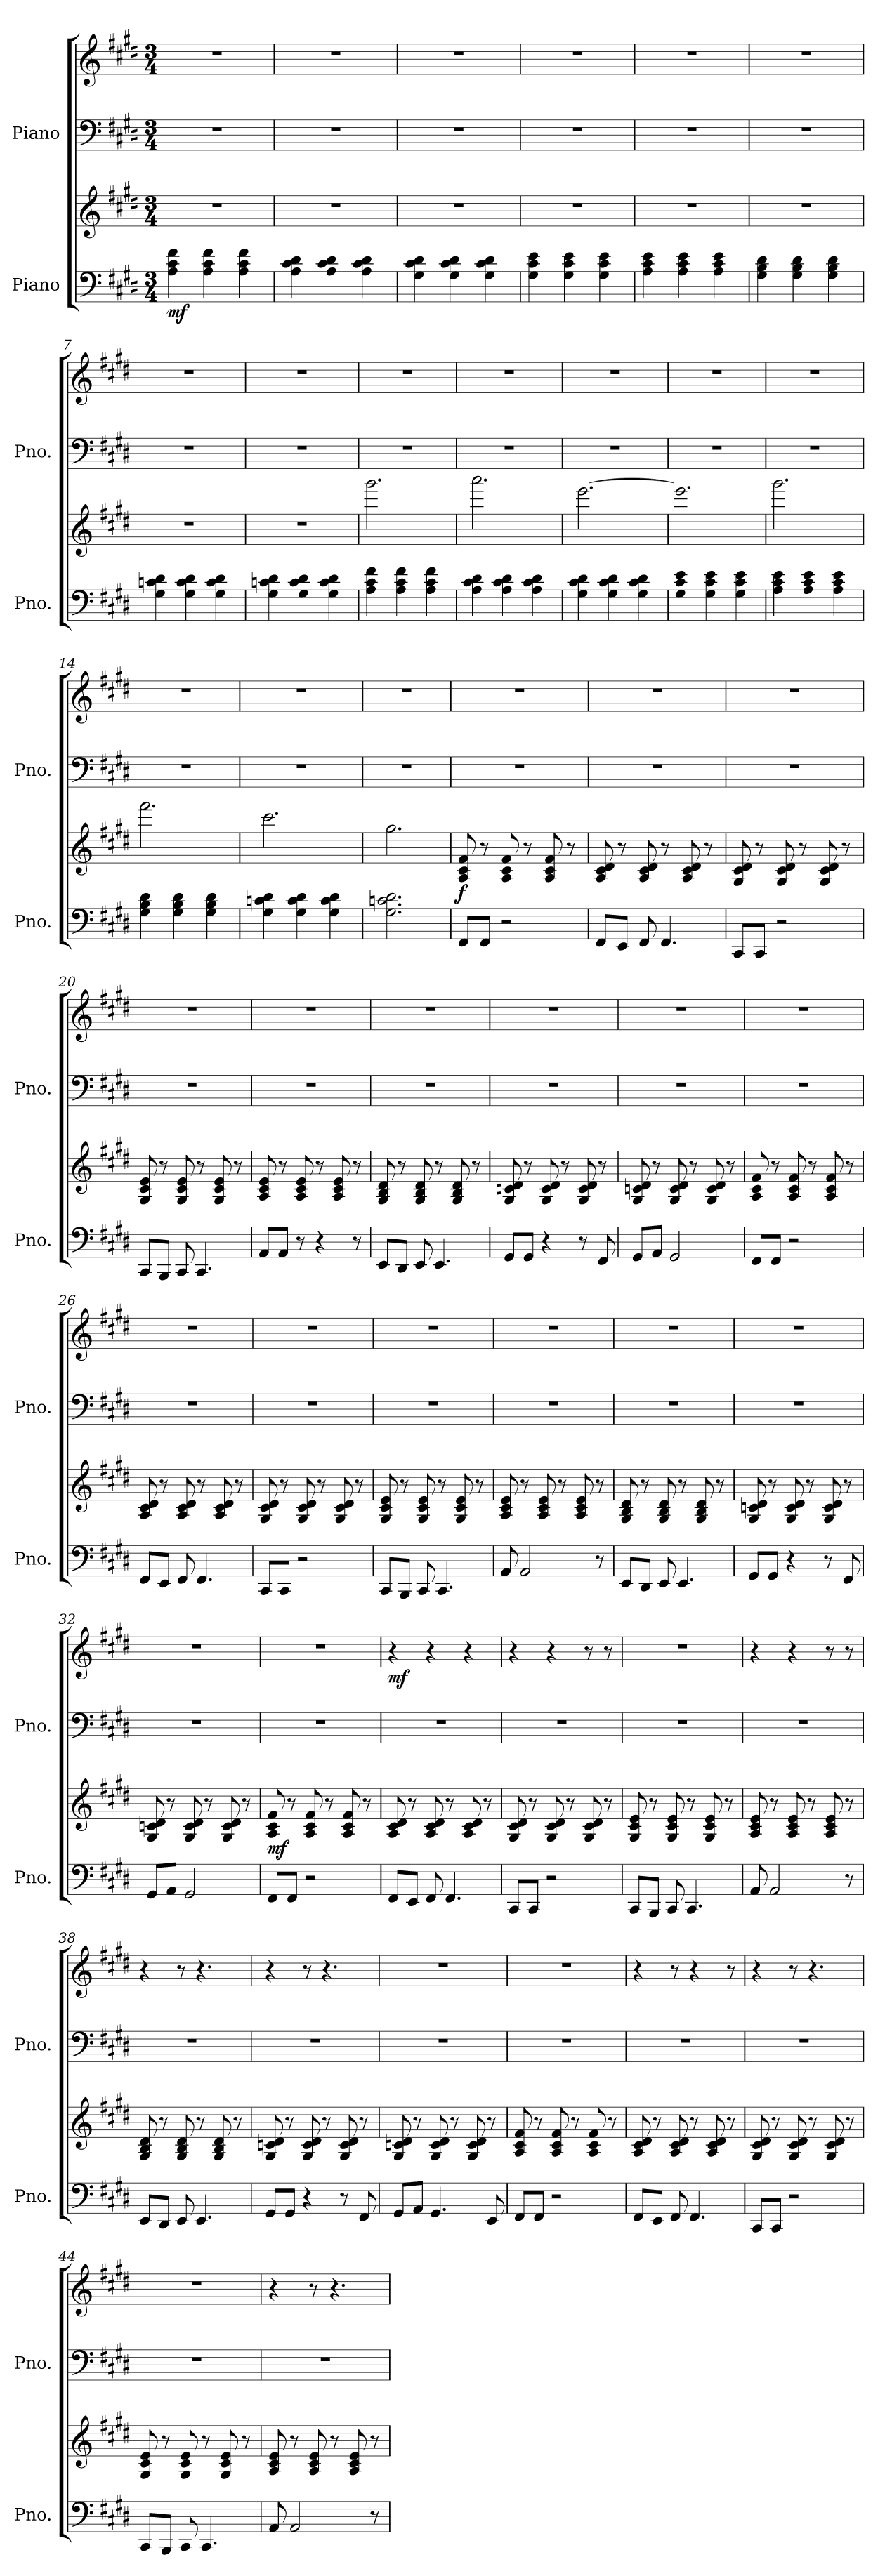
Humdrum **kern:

**kern	**kern	**dynam	**kern	**kern	**dynam
*part2	*part2	*part2	*part1	*part1	*part1
*staff4	*staff3	*staff3/4	*staff2	*staff1	*staff1/2
*I"Piano	*	*	*I"Piano	*	*
*I'Pno.	*	*	*I'Pno.	*	*
*clefF4	*clefG2	*	*clefF4	*clefG2	*
*k[f#c#g#d#]	*k[f#c#g#d#]	*	*k[f#c#g#d#]	*k[f#c#g#d#]	*
*M3/4	*M3/4	*	*M3/4	*M3/4	*
*MM150	*MM150	*	*MM150	*MM150	*
=1	=1	=1	=1	=1	=1
!	!	!LO:DY:b=2	!	!	!
4A\ 4c#\ 4f#\	2.r	mf	2.r	2.r	.
4A\ 4c#\ 4f#\	.	.	.	.	.
4A\ 4c#\ 4f#\	.	.	.	.	.
=2	=2	=2	=2	=2	=2
4A\ 4c#\ 4d#\	2.r	.	2.r	2.r	.
4A\ 4c#\ 4d#\	.	.	.	.	.
4A\ 4c#\ 4d#\	.	.	.	.	.
=3	=3	=3	=3	=3	=3
4G#\ 4c#\ 4d#\	2.r	.	2.r	2.r	.
4G#\ 4c#\ 4d#\	.	.	.	.	.
4G#\ 4c#\ 4d#\	.	.	.	.	.
=4	=4	=4	=4	=4	=4
4G#\ 4c#\ 4e\	2.r	.	2.r	2.r	.
4G#\ 4c#\ 4e\	.	.	.	.	.
4G#\ 4c#\ 4e\	.	.	.	.	.
=5	=5	=5	=5	=5	=5
4A\ 4c#\ 4e\	2.r	.	2.r	2.r	.
4A\ 4c#\ 4e\	.	.	.	.	.
4A\ 4c#\ 4e\	.	.	.	.	.
=6	=6	=6	=6	=6	=6
4G#\ 4B\ 4d#\	2.r	.	2.r	2.r	.
4G#\ 4B\ 4d#\	.	.	.	.	.
4G#\ 4B\ 4d#\	.	.	.	.	.
=7	=7	=7	=7	=7	=7
4G#\ 4cn\ 4d#\	2.r	.	2.r	2.r	.
4G#\ 4c\ 4d#\	.	.	.	.	.
4G#\ 4c\ 4d#\	.	.	.	.	.
!!LO:LB:g=z
=8	=8	=8	=8	=8	=8
4G#\ 4cn\ 4d#\	2.r	.	2.r	2.r	.
4G#\ 4c\ 4d#\	.	.	.	.	.
4G#\ 4c\ 4d#\	.	.	.	.	.
=9	=9	=9	=9	=9	=9
4A\ 4c#\ 4f#\	2.ggg#\	.	2.r	2.r	.
4A\ 4c#\ 4f#\	.	.	.	.	.
4A\ 4c#\ 4f#\	.	.	.	.	.
=10	=10	=10	=10	=10	=10
4A\ 4c#\ 4d#\	2.aaa\	.	2.r	2.r	.
4A\ 4c#\ 4d#\	.	.	.	.	.
4A\ 4c#\ 4d#\	.	.	.	.	.
=11	=11	=11	=11	=11	=11
4G#\ 4c#\ 4d#\	[2.eee\	.	2.r	2.r	.
4G#\ 4c#\ 4d#\	.	.	.	.	.
4G#\ 4c#\ 4d#\	.	.	.	.	.
=12	=12	=12	=12	=12	=12
4G#\ 4c#\ 4e\	2.eee\]	.	2.r	2.r	.
4G#\ 4c#\ 4e\	.	.	.	.	.
4G#\ 4c#\ 4e\	.	.	.	.	.
=13	=13	=13	=13	=13	=13
4A\ 4c#\ 4e\	2.ggg#\	.	2.r	2.r	.
4A\ 4c#\ 4e\	.	.	.	.	.
4A\ 4c#\ 4e\	.	.	.	.	.
=14	=14	=14	=14	=14	=14
4G#\ 4B\ 4d#\	2.fff#\	.	2.r	2.r	.
4G#\ 4B\ 4d#\	.	.	.	.	.
4G#\ 4B\ 4d#\	.	.	.	.	.
!!LO:LB:g=z
=15	=15	=15	=15	=15	=15
4G#\ 4cn\ 4d#\	2.ccc#\	.	2.r	2.r	.
4G#\ 4c\ 4d#\	.	.	.	.	.
4G#\ 4c\ 4d#\	.	.	.	.	.
=16	=16	=16	=16	=16	=16
2.G#\ 2.cn\ 2.d#\	2.gg#\	.	2.r	2.r	.
=17	=17	=17	=17	=17	=17
!	!	!LO:DY:b	!	!	!
8FF#/L	8A/ 8c#/ 8f#/	f	2.r	2.r	.
8FF#/J	8r	.	.	.	.
2r	8A/ 8c#/ 8f#/	.	.	.	.
.	8r	.	.	.	.
.	8A/ 8c#/ 8f#/	.	.	.	.
.	8r	.	.	.	.
=18	=18	=18	=18	=18	=18
8FF#/L	8A/ 8c#/ 8d#/	.	2.r	2.r	.
8EE/J	8r	.	.	.	.
8FF#/	8A/ 8c#/ 8d#/	.	.	.	.
4.FF#/	8r	.	.	.	.
.	8A/ 8c#/ 8d#/	.	.	.	.
.	8r	.	.	.	.
=19	=19	=19	=19	=19	=19
8CC#/L	8G#/ 8c#/ 8d#/	.	2.r	2.r	.
8CC#/J	8r	.	.	.	.
2r	8G#/ 8c#/ 8d#/	.	.	.	.
.	8r	.	.	.	.
.	8G#/ 8c#/ 8d#/	.	.	.	.
.	8r	.	.	.	.
!!LO:LB:g=z
=20	=20	=20	=20	=20	=20
8CC#/L	8G#/ 8c#/ 8e/	.	2.r	2.r	.
8BBB/J	8r	.	.	.	.
8CC#/	8G#/ 8c#/ 8e/	.	.	.	.
4.CC#/	8r	.	.	.	.
.	8G#/ 8c#/ 8e/	.	.	.	.
.	8r	.	.	.	.
=21	=21	=21	=21	=21	=21
8AA/L	8A/ 8c#/ 8e/	.	2.r	2.r	.
8AA/J	8r	.	.	.	.
8r	8A/ 8c#/ 8e/	.	.	.	.
4r	8r	.	.	.	.
.	8A/ 8c#/ 8e/	.	.	.	.
8r	8r	.	.	.	.
=22	=22	=22	=22	=22	=22
8EE/L	8G#/ 8B/ 8d#/	.	2.r	2.r	.
8DD#/J	8r	.	.	.	.
8EE/	8G#/ 8B/ 8d#/	.	.	.	.
4.EE/	8r	.	.	.	.
.	8G#/ 8B/ 8d#/	.	.	.	.
.	8r	.	.	.	.
=23	=23	=23	=23	=23	=23
8GG#/L	8G#/ 8cn/ 8d#/	.	2.r	2.r	.
8GG#/J	8r	.	.	.	.
4r	8G#/ 8c/ 8d#/	.	.	.	.
.	8r	.	.	.	.
8r	8G#/ 8c/ 8d#/	.	.	.	.
8FF#/	8r	.	.	.	.
!!LO:LB:g=z
=24	=24	=24	=24	=24	=24
8GG#/L	8G#/ 8cn/ 8d#/	.	2.r	2.r	.
8AA/J	8r	.	.	.	.
2GG#/	8G#/ 8c/ 8d#/	.	.	.	.
.	8r	.	.	.	.
.	8G#/ 8c/ 8d#/	.	.	.	.
.	8r	.	.	.	.
=25	=25	=25	=25	=25	=25
8FF#/L	8A/ 8c#/ 8f#/	.	2.r	2.r	.
8FF#/J	8r	.	.	.	.
2r	8A/ 8c#/ 8f#/	.	.	.	.
.	8r	.	.	.	.
.	8A/ 8c#/ 8f#/	.	.	.	.
.	8r	.	.	.	.
=26	=26	=26	=26	=26	=26
8FF#/L	8A/ 8c#/ 8d#/	.	2.r	2.r	.
8EE/J	8r	.	.	.	.
8FF#/	8A/ 8c#/ 8d#/	.	.	.	.
4.FF#/	8r	.	.	.	.
.	8A/ 8c#/ 8d#/	.	.	.	.
.	8r	.	.	.	.
=27	=27	=27	=27	=27	=27
8CC#/L	8G#/ 8c#/ 8d#/	.	2.r	2.r	.
8CC#/J	8r	.	.	.	.
2r	8G#/ 8c#/ 8d#/	.	.	.	.
.	8r	.	.	.	.
.	8G#/ 8c#/ 8d#/	.	.	.	.
.	8r	.	.	.	.
=28	=28	=28	=28	=28	=28
8CC#/L	8G#/ 8c#/ 8e/	.	2.r	2.r	.
8BBB/J	8r	.	.	.	.
8CC#/	8G#/ 8c#/ 8e/	.	.	.	.
4.CC#/	8r	.	.	.	.
.	8G#/ 8c#/ 8e/	.	.	.	.
.	8r	.	.	.	.
!!LO:PB:g=z
=29	=29	=29	=29	=29	=29
8AA/	8A/ 8c#/ 8e/	.	2.r	2.r	.
2AA/	8r	.	.	.	.
.	8A/ 8c#/ 8e/	.	.	.	.
.	8r	.	.	.	.
.	8A/ 8c#/ 8e/	.	.	.	.
8r	8r	.	.	.	.
=30	=30	=30	=30	=30	=30
8EE/L	8G#/ 8B/ 8d#/	.	2.r	2.r	.
8DD#/J	8r	.	.	.	.
8EE/	8G#/ 8B/ 8d#/	.	.	.	.
4.EE/	8r	.	.	.	.
.	8G#/ 8B/ 8d#/	.	.	.	.
.	8r	.	.	.	.
=31	=31	=31	=31	=31	=31
8GG#/L	8G#/ 8cn/ 8d#/	.	2.r	2.r	.
8GG#/J	8r	.	.	.	.
4r	8G#/ 8c/ 8d#/	.	.	.	.
.	8r	.	.	.	.
8r	8G#/ 8c/ 8d#/	.	.	.	.
8FF#/	8r	.	.	.	.
=32	=32	=32	=32	=32	=32
8GG#/L	8G#/ 8cn/ 8d#/	.	2.r	2.r	.
8AA/J	8r	.	.	.	.
2GG#/	8G#/ 8c/ 8d#/	.	.	.	.
.	8r	.	.	.	.
.	8G#/ 8c/ 8d#/	.	.	.	.
.	8r	.	.	.	.
=33	=33	=33	=33	=33	=33
!	!	!LO:DY:b	!	!	!
8FF#/L	8A/ 8c#/ 8f#/	mf	2.r	2.r	.
8FF#/J	8r	.	.	.	.
2r	8A/ 8c#/ 8f#/	.	.	.	.
.	8r	.	.	.	.
.	8A/ 8c#/ 8f#/	.	.	.	.
.	8r	.	.	.	.
!!LO:LB:g=z
=34	=34	=34	=34	=34	=34
!	!	!	!	!	!LO:DY:b
8FF#/L	8A/ 8c#/ 8d#/	.	2.r	4r	mf
8EE/J	8r	.	.	.	.
8FF#/	8A/ 8c#/ 8d#/	.	.	4r	.
4.FF#/	8r	.	.	.	.
.	8A/ 8c#/ 8d#/	.	.	4r	.
.	8r	.	.	.	.
=35	=35	=35	=35	=35	=35
8CC#/L	8G#/ 8c#/ 8d#/	.	2.r	4r	.
8CC#/J	8r	.	.	.	.
2r	8G#/ 8c#/ 8d#/	.	.	4r	.
.	8r	.	.	.	.
.	8G#/ 8c#/ 8d#/	.	.	8r	.
.	8r	.	.	8r	.
=36	=36	=36	=36	=36	=36
8CC#/L	8G#/ 8c#/ 8e/	.	2.r	2.r	.
8BBB/J	8r	.	.	.	.
8CC#/	8G#/ 8c#/ 8e/	.	.	.	.
4.CC#/	8r	.	.	.	.
.	8G#/ 8c#/ 8e/	.	.	.	.
.	8r	.	.	.	.
=37	=37	=37	=37	=37	=37
8AA/	8A/ 8c#/ 8e/	.	2.r	4r	.
2AA/	8r	.	.	.	.
.	8A/ 8c#/ 8e/	.	.	4r	.
.	8r	.	.	.	.
.	8A/ 8c#/ 8e/	.	.	8r	.
8r	8r	.	.	8r	.
=38	=38	=38	=38	=38	=38
8EE/L	8G#/ 8B/ 8d#/	.	2.r	4r	.
8DD#/J	8r	.	.	.	.
8EE/	8G#/ 8B/ 8d#/	.	.	8r	.
4.EE/	8r	.	.	4.r	.
.	8G#/ 8B/ 8d#/	.	.	.	.
.	8r	.	.	.	.
!!LO:LB:g=z
=39	=39	=39	=39	=39	=39
8GG#/L	8G#/ 8cn/ 8d#/	.	2.r	4r	.
8GG#/J	8r	.	.	.	.
4r	8G#/ 8c/ 8d#/	.	.	8r	.
.	8r	.	.	4.r	.
8r	8G#/ 8c/ 8d#/	.	.	.	.
8FF#/	8r	.	.	.	.
=40	=40	=40	=40	=40	=40
8GG#/L	8G#/ 8cn/ 8d#/	.	2.r	2.r	.
8AA/J	8r	.	.	.	.
4.GG#/	8G#/ 8c/ 8d#/	.	.	.	.
.	8r	.	.	.	.
.	8G#/ 8c/ 8d#/	.	.	.	.
8EE/	8r	.	.	.	.
=41	=41	=41	=41	=41	=41
8FF#/L	8A/ 8c#/ 8f#/	.	2.r	2.r	.
8FF#/J	8r	.	.	.	.
2r	8A/ 8c#/ 8f#/	.	.	.	.
.	8r	.	.	.	.
.	8A/ 8c#/ 8f#/	.	.	.	.
.	8r	.	.	.	.
=42	=42	=42	=42	=42	=42
8FF#/L	8A/ 8c#/ 8d#/	.	2.r	4r	.
8EE/J	8r	.	.	.	.
8FF#/	8A/ 8c#/ 8d#/	.	.	8r	.
4.FF#/	8r	.	.	4r	.
.	8A/ 8c#/ 8d#/	.	.	.	.
.	8r	.	.	8r	.
!!LO:LB:g=z
=43	=43	=43	=43	=43	=43
8CC#/L	8G#/ 8c#/ 8d#/	.	2.r	4r	.
8CC#/J	8r	.	.	.	.
2r	8G#/ 8c#/ 8d#/	.	.	8r	.
.	8r	.	.	4.r	.
.	8G#/ 8c#/ 8d#/	.	.	.	.
.	8r	.	.	.	.
=44	=44	=44	=44	=44	=44
8CC#/L	8G#/ 8c#/ 8e/	.	2.r	2.r	.
8BBB/J	8r	.	.	.	.
8CC#/	8G#/ 8c#/ 8e/	.	.	.	.
4.CC#/	8r	.	.	.	.
.	8G#/ 8c#/ 8e/	.	.	.	.
.	8r	.	.	.	.
=45	=45	=45	=45	=45	=45
8AA/	8A/ 8c#/ 8e/	.	2.r	4r	.
2AA/	8r	.	.	.	.
.	8A/ 8c#/ 8e/	.	.	8r	.
.	8r	.	.	4.r	.
.	8A/ 8c#/ 8e/	.	.	.	.
8r	8r	.	.	.	.
=	=	=	=	=	=
*-	*-	*-	*-	*-	*-
